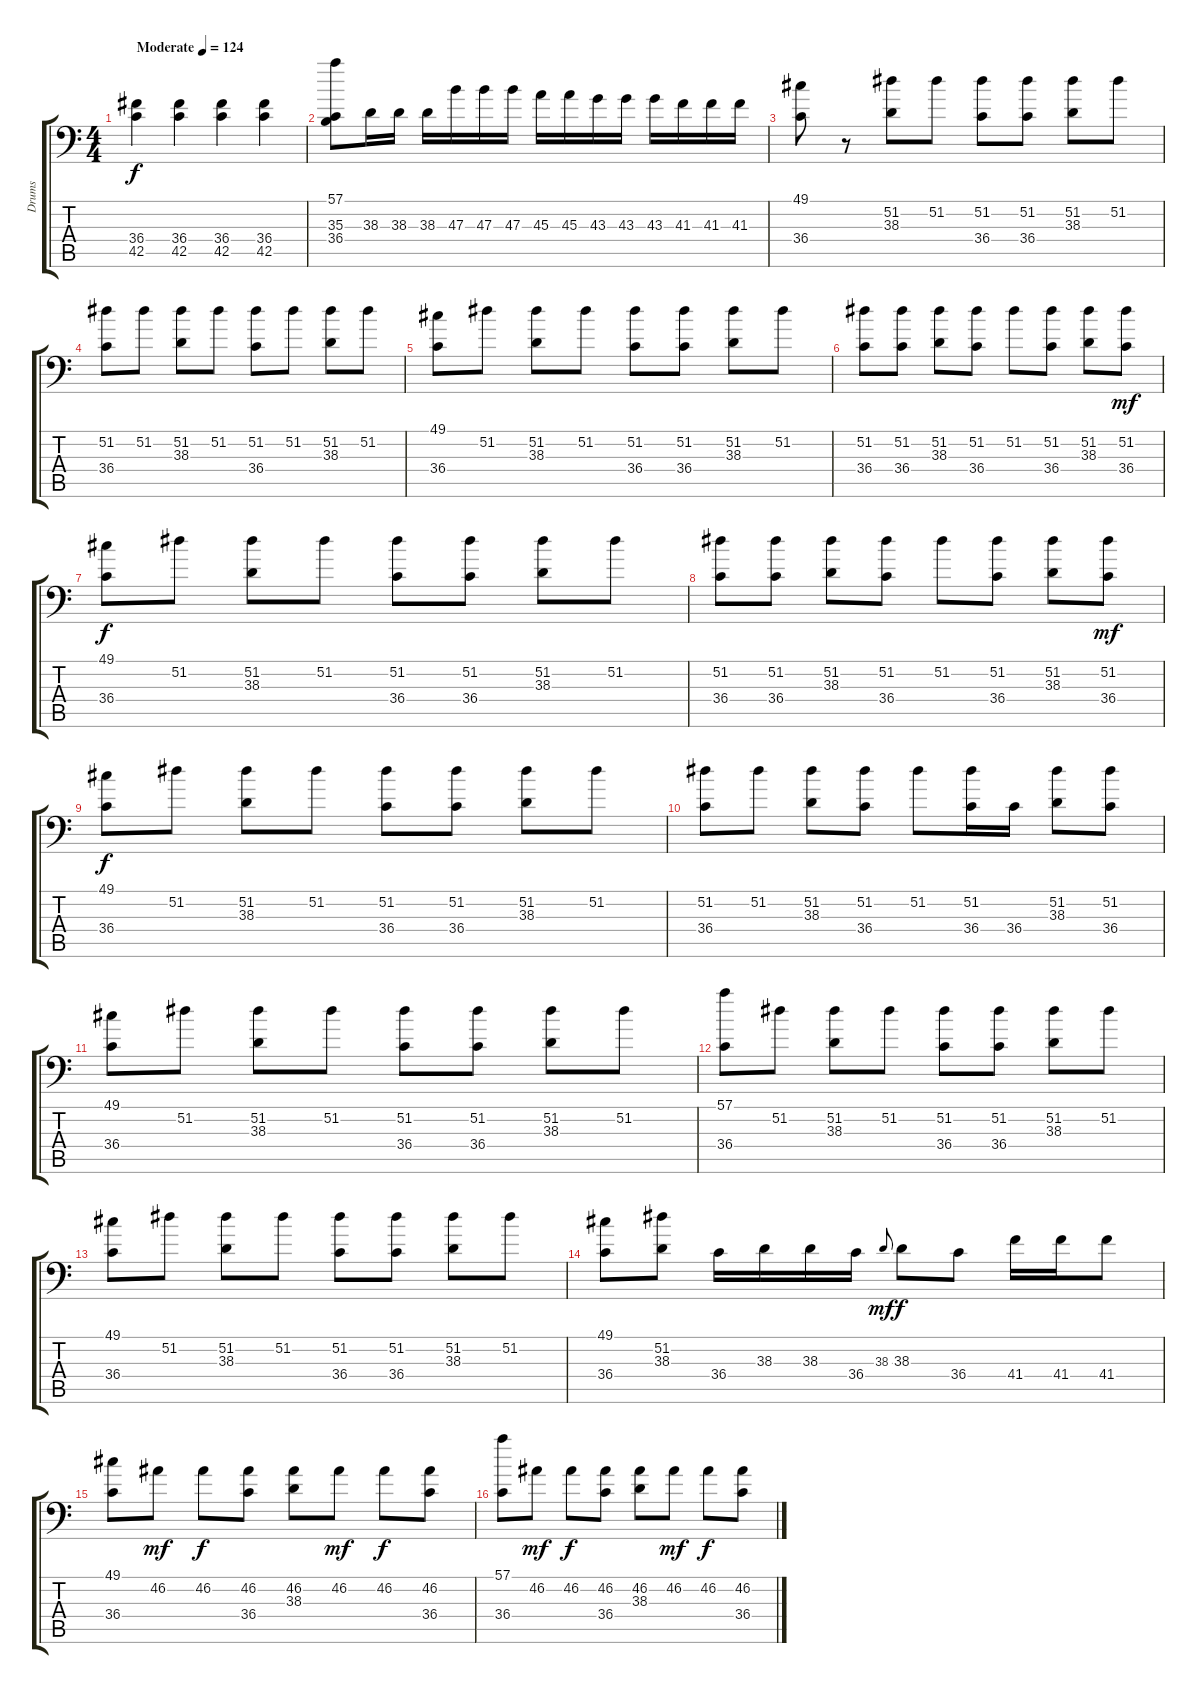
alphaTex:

\track ("Drums" "Drums") {instrument acousticgrandpiano}
\staff {score tabs}
\tuning (C-1 C-1 C-1 C-1 C-1 C-1) {hide}
\ts (4 4)
\tempo (124 "Moderate")
\clef f4
\ks c
(36.4 42.5).4{dy f instrument acousticgrandpiano} (36.4 42.5).4 (36.4 42.5).4 (36.4 42.5).4 |
(57.1 35.3 36.4).8 38.3.16 38.3.16 38.3.16 47.3.16 47.3.16 47.3.16 45.3.16 45.3.16 43.3.16 43.3.16 43.3.16 41.3.16 41.3.16 41.3.16 |
(49.1 36.4).8 r.8 (51.2 38.3).8 51.2.8 (51.2 36.4).8 (51.2 36.4).8 (51.2 38.3).8 51.2.8 |
(51.2 36.4).8 51.2.8 (51.2 38.3).8 51.2.8 (51.2 36.4).8 51.2.8 (51.2 38.3).8 51.2.8 |
(49.1 36.4).8 51.2.8 (51.2 38.3).8 51.2.8 (51.2 36.4).8 (51.2 36.4).8 (51.2 38.3).8 51.2.8 |
(51.2 36.4).8 (51.2 36.4).8 (51.2 38.3).8 (51.2 36.4).8 51.2.8 (51.2 36.4).8 (51.2 38.3).8 (51.2 36.4).8{dy mf} |
(49.1 36.4).8{dy f} 51.2.8 (51.2 38.3).8 51.2.8 (51.2 36.4).8 (51.2 36.4).8 (51.2 38.3).8 51.2.8 |
(51.2 36.4).8 (51.2 36.4).8 (51.2 38.3).8 (51.2 36.4).8 51.2.8 (51.2 36.4).8 (51.2 38.3).8 (51.2 36.4).8{dy mf} |
(49.1 36.4).8{dy f} 51.2.8 (51.2 38.3).8 51.2.8 (51.2 36.4).8 (51.2 36.4).8 (51.2 38.3).8 51.2.8 |
(51.2 36.4).8 51.2.8 (51.2 38.3).8 (51.2 36.4).8 51.2.8 (51.2 36.4).16 36.4.16 (51.2 38.3).8 (51.2 36.4).8 |
(49.1 36.4).8 51.2.8 (51.2 38.3).8 51.2.8 (51.2 36.4).8 (51.2 36.4).8 (51.2 38.3).8 51.2.8 |
(57.1 36.4).8 51.2.8 (51.2 38.3).8 51.2.8 (51.2 36.4).8 (51.2 36.4).8 (51.2 38.3).8 51.2.8 |
(49.1 36.4).8 51.2.8 (51.2 38.3).8 51.2.8 (51.2 36.4).8 (51.2 36.4).8 (51.2 38.3).8 51.2.8 |
(49.1 36.4).8 (51.2 38.3).8 36.4.16 38.3.16 38.3.16 36.4.16 38.3.8{gr onbeat dy mf} 38.3.8{dy f} 36.4.8 41.4.16 41.4.16 41.4.8 |
(49.1 36.4).8 46.2.8{dy mf} 46.2.8{dy f} (46.2 36.4).8 (46.2 38.3).8 46.2.8{dy mf} 46.2.8{dy f} (46.2 36.4).8 |
(57.1 36.4).8 46.2.8{dy mf} 46.2.8{dy f} (46.2 36.4).8 (46.2 38.3).8 46.2.8{dy mf} 46.2.8{dy f} (46.2 36.4).8
